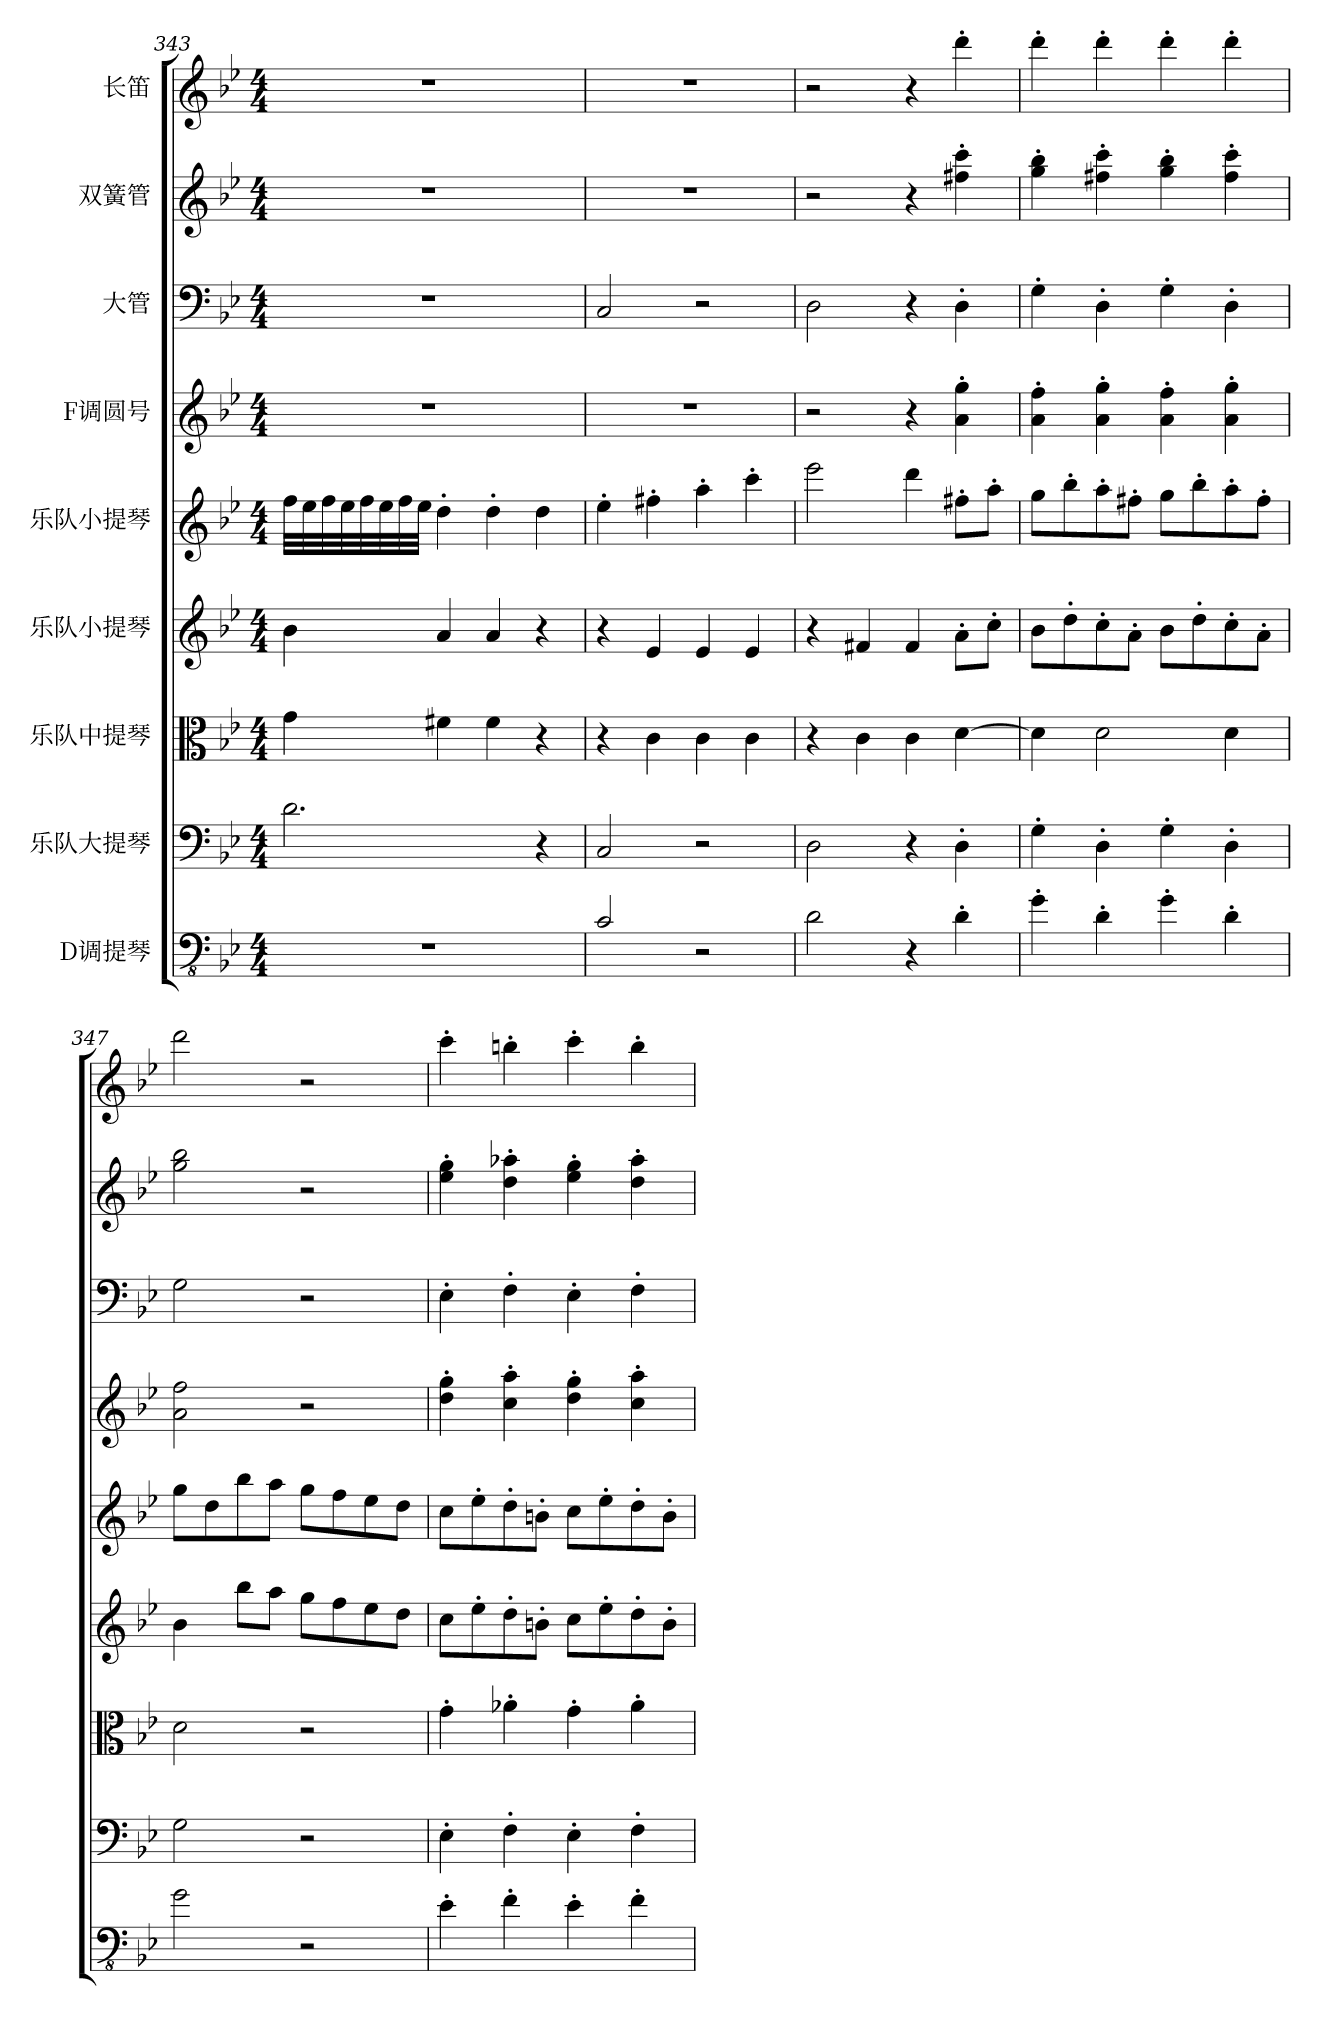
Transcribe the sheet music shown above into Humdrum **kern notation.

**kern	**kern	**kern	**kern	**kern	**kern	**kern	**kern	**kern
*part9	*part8	*part7	*part6	*part5	*part4	*part3	*part2	*part1
*staff9	*staff8	*staff7	*staff6	*staff5	*staff4	*staff3	*staff2	*staff1
*I"D调提琴	*I"乐队大提琴	*I"乐队中提琴	*I"乐队小提琴	*I"乐队小提琴	*I"F调圆号	*I"大管	*I"双簧管	*I"长笛
*clefFv4	*clefF4	*clefC3	*clefG2	*clefG2	*clefG2	*clefF4	*clefG2	*clefG2
*ITrd7c12	*	*	*	*	*ITrd4c7	*	*	*
*k[b-e-]	*k[b-e-]	*k[b-e-]	*k[b-e-]	*k[b-e-]	*k[b-e-a-]	*k[b-e-]	*k[b-e-]	*k[b-e-]
*M4/4	*M4/4	*M4/4	*M4/4	*M4/4	*M4/4	*M4/4	*M4/4	*M4/4
=343	=343	=343	=343	=343	=343	=343	=343	=343
1r	2.d\	4g\	4b-\	32ff\LLL	1r	1r	1r	1r
.	.	.	.	32ee-\	.	.	.	.
.	.	.	.	32ff\	.	.	.	.
.	.	.	.	32ee-\	.	.	.	.
.	.	.	.	32ff\	.	.	.	.
.	.	.	.	32ee-\	.	.	.	.
.	.	.	.	32ff\	.	.	.	.
.	.	.	.	32ee-\JJJ	.	.	.	.
.	.	4f#X\	4a/	4dd'\	.	.	.	.
.	.	4f#\	4a/	4dd'\	.	.	.	.
.	4r	4r	4r	4dd\	.	.	.	.
!!LO:PB:g=z
=344	=344	=344	=344	=344	=344	=344	=344	=344
2CC/	2C/	4r	4r	4ee-'\	1r	2C/	1r	1r
.	.	4c\	4e-/	4ff#X'\	.	.	.	.
2r	2r	4c\	4e-/	4aa'\	.	2r	.	.
.	.	4c\	4e-/	4ccc'\	.	.	.	.
=345	=345	=345	=345	=345	=345	=345	=345	=345
2DD\	2D\	4r	4r	2eee-\	2r	2D\	2r	2r
.	.	4c\	4f#X/	.	.	.	.	.
4r	4r	4c\	4f#/	4ddd\	4r	4r	4r	4r
4DD'\	4D'\	[4d\	8a'\L	8ff#X'\L	4d\' 4cc\'	4D'\	4ff#X\' 4ccc\'	4ddd'\
.	.	.	8cc'\J	8aa'\J	.	.	.	.
=346	=346	=346	=346	=346	=346	=346	=346	=346
4GG'\	4G'\	4d\]	8b-\L	8gg\L	4d\' 4b-\'	4G'\	4gg\' 4bb-\'	4ddd'\
.	.	.	8dd'\	8bb-'\	.	.	.	.
4DD'\	4D'\	2d\	8cc'\	8aa'\	4d\' 4cc\'	4D'\	4ff#X\' 4ccc\'	4ddd'\
.	.	.	8a'\J	8ff#X'\J	.	.	.	.
4GG'\	4G'\	.	8b-\L	8gg\L	4d\' 4b-\'	4G'\	4gg\' 4bb-\'	4ddd'\
.	.	.	8dd'\	8bb-'\	.	.	.	.
4DD'\	4D'\	4d\	8cc'\	8aa'\	4d\' 4cc\'	4D'\	4ff#\' 4ccc\'	4ddd'\
.	.	.	8a'\J	8ff#'\J	.	.	.	.
=347	=347	=347	=347	=347	=347	=347	=347	=347
2GG\	2G\	2d\	4b-\	8gg\L	2d\ 2b-\	2G\	2gg\ 2bb-\	2ddd\
.	.	.	.	8dd\	.	.	.	.
.	.	.	8bb-\L	8bb-\	.	.	.	.
.	.	.	8aa\J	8aa\J	.	.	.	.
2r	2r	2r	8gg\L	8gg\L	2r	2r	2r	2r
.	.	.	8ff\	8ff\	.	.	.	.
.	.	.	8ee-\	8ee-\	.	.	.	.
.	.	.	8dd\J	8dd\J	.	.	.	.
=348	=348	=348	=348	=348	=348	=348	=348	=348
4EE-'\	4E-'\	4g'\	8cc\L	8cc\L	4g\' 4cc\'	4E-'\	4ee-\' 4gg\'	4ccc'\
.	.	.	8ee-'\	8ee-'\	.	.	.	.
4FF'\	4F'\	4a-X'\	8dd'\	8dd'\	4f\' 4dd\'	4F'\	4dd\' 4aa-X\'	4bbn'\
.	.	.	8bn'\J	8bn'\J	.	.	.	.
4EE-'\	4E-'\	4g'\	8cc\L	8cc\L	4g\' 4cc\'	4E-'\	4ee-\' 4gg\'	4ccc'\
.	.	.	8ee-'\	8ee-'\	.	.	.	.
4FF'\	4F'\	4a-'\	8dd'\	8dd'\	4f\' 4dd\'	4F'\	4dd\' 4aa-\'	4bb'\
.	.	.	8b'\J	8b'\J	.	.	.	.
=	=	=	=	=	=	=	=	=
*-	*-	*-	*-	*-	*-	*-	*-	*-
